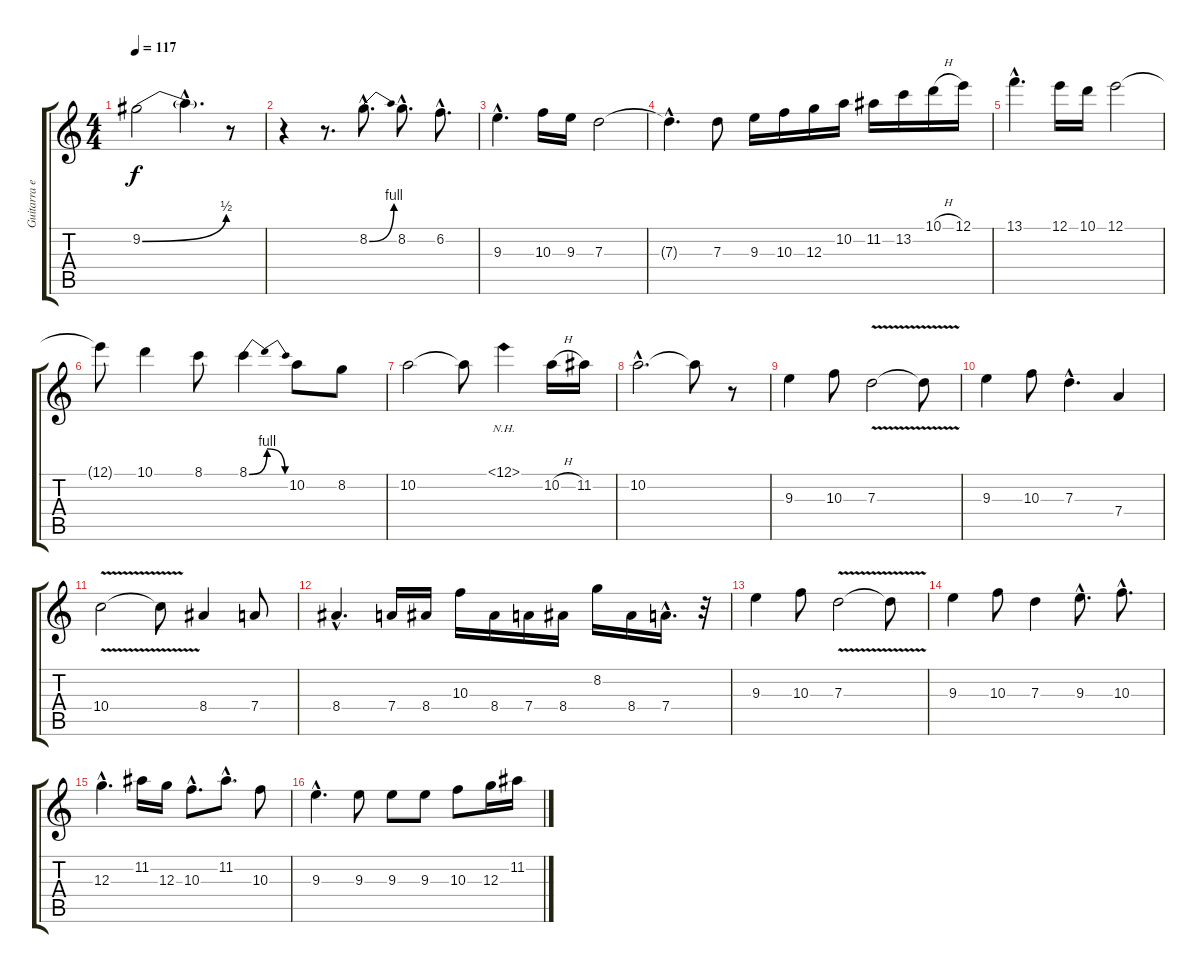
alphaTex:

\track ("Guitarra eléctrica 1" "Guitarra e") {instrument distortionguitar}
\staff {score tabs}
\tuning (E4 B3 G3 D3 A2 E2) {hide}
\ts (4 4)
\tempo 117
\clef g2
\ks c
9.2{be (bend 0 0 60 2)}.2{dy f volume 16} 9.2{hac t}.4{d} r.8 |
r.4 r.8{d} 8.2{be (bend 0 0 60 4) hac}.8{d} 8.2{hac}.8{d} 6.2{hac}.8{d} |
9.3{hac}.4{d} 10.3.16 9.3.16 7.3.2 |
7.3{hac t}.4{d} 7.3.8 9.3.16 10.3.16 12.3.16 10.2.16 11.2.16 13.2.16 10.1{h}.16 12.1.16 |
13.1{hac}.4{d} 12.1.16 10.1.16 12.1.2 |
12.1{t}.8 10.1.4 8.1.8 8.1{be (bendrelease 0 0 30 4 30 4 60 0)}.4 10.2.8 8.2.8 |
10.2.2 10.2{t}.8 13.1{nh}.4 10.2{h}.16 11.2.16 |
10.2{hac}.2{d} 10.2{t}.8 r.8 |
9.3.4 10.3.8 7.3{v}.2 7.3{t}.8 |
9.3.4 10.3.8 7.3{hac}.4{d} 7.4.4 |
10.4{v}.2 10.4{t}.8 8.4.4 7.4.8 |
8.4{hac}.4{d} 7.4.16 8.4.16 10.3.16 8.4.16 7.4.16 8.4.16 8.2.16 8.4.16 7.4{hac}.16{d} r.32 |
9.3.4 10.3.8 7.3{v}.2 7.3{t}.8 |
9.3.4 10.3.8 7.3.4 9.3{hac}.8{d} 10.3{hac}.8{d} |
12.3{hac}.4{d} 11.2.16 12.3.16 10.3{hac}.8{d} 11.2{hac}.8{d} 10.3.8 |
9.3{hac}.4{d} 9.3.8 9.3.8 9.3.8 10.3.8 12.3.16 11.2.16
